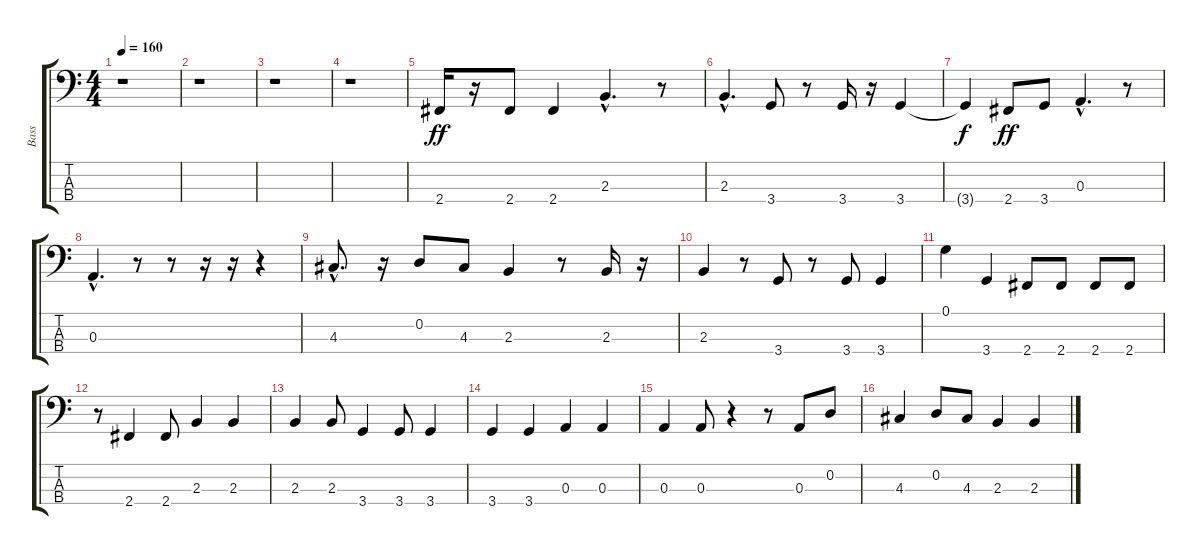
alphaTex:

\track ("Bass" "Bass") {instrument electricbassfinger}
\staff {score tabs}
\tuning (G2 D2 A1 E1) {hide}
\ts (4 4)
\tempo 160
\clef f4
\ks c
r.1{dy ff} |
r.1 |
r.1 |
r.1 |
2.4.16 r.16 2.4.8 2.4.4 2.3{hac}.4{d} r.8 |
2.3{hac}.4{d} 3.4.8 r.8 3.4.16 r.16 3.4.4 |
3.4{t}.4{dy f} 2.4.8{dy ff} 3.4.8 0.3{hac}.4{d} r.8 |
0.3{hac}.4{d} r.8 r.8 r.16 r.16 r.4 |
4.3{hac}.8{d} r.16 0.2.8 4.3.8 2.3.4 r.8 2.3.16 r.16 |
2.3.4 r.8 3.4.8 r.8 3.4.8 3.4.4 |
0.1.4 3.4.4 2.4.8 2.4.8 2.4.8 2.4.8 |
r.8 2.4.4 2.4.8 2.3.4 2.3.4 |
2.3.4 2.3.8 3.4.4 3.4.8 3.4.4 |
3.4.4 3.4.4 0.3.4 0.3.4 |
0.3.4 0.3.8 r.4 r.8 0.3.8 0.2.8 |
4.3.4 0.2.8 4.3.8 2.3.4 2.3.4
